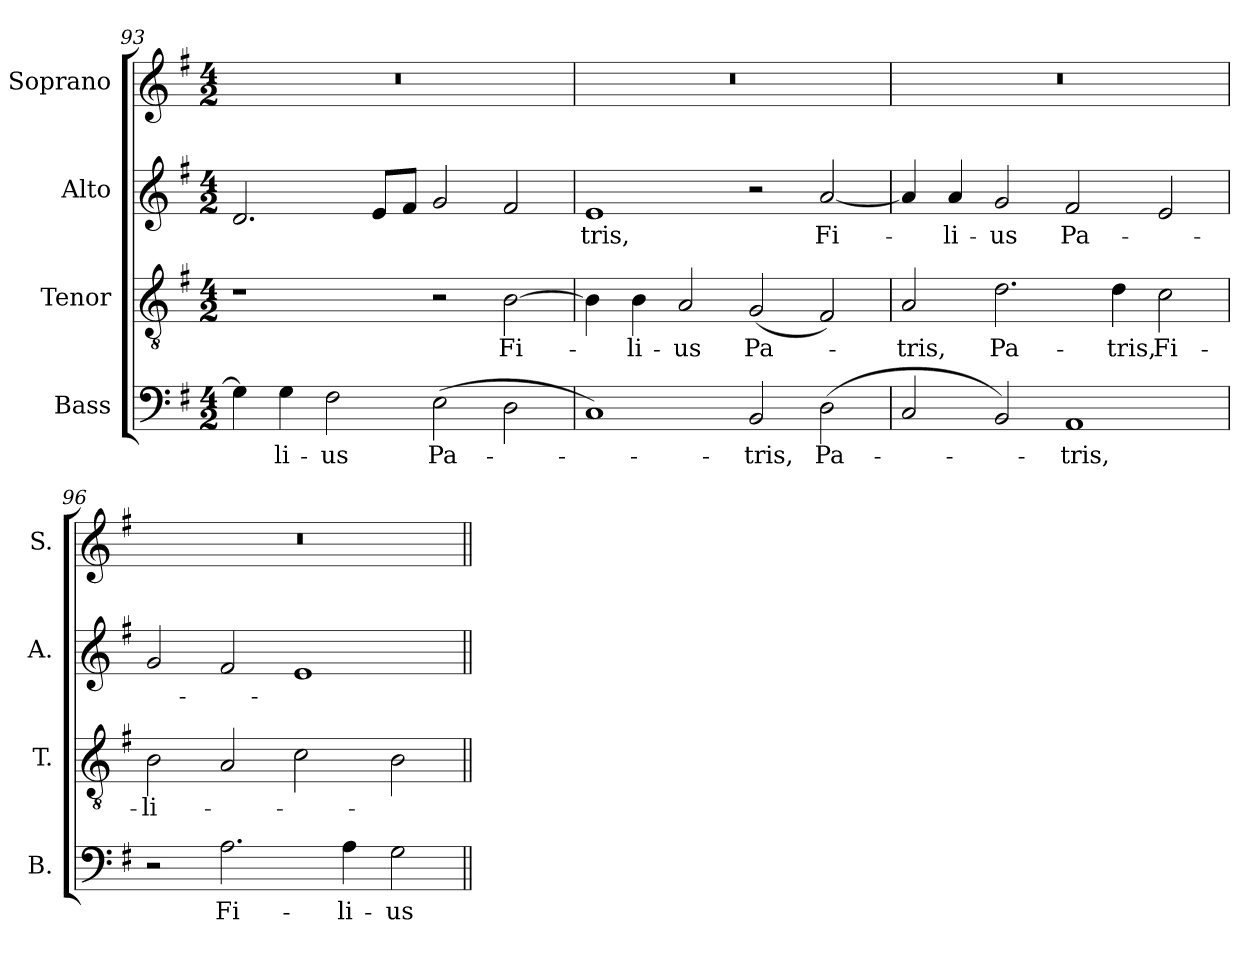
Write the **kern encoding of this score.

**kern	**text	**kern	**text	**kern	**text	**kern
*part4	*part4	*part3	*part3	*part2	*part2	*part1
*staff4	*staff4	*staff3	*staff3	*staff2	*staff2	*staff1
*I"Bass	*	*I"Tenor	*	*I"Alto	*	*I"Soprano
*I'B.	*	*I'T.	*	*I'A.	*	*I'S.
!!LO:LB:g=z
*clefF4	*	*clefGv2	*	*clefG2	*	*clefG2
*	*	*ITrd7c12	*	*	*	*
*k[f#]	*	*k[f#]	*	*k[f#]	*	*k[f#]
*G:	*	*G:	*	*G:	*	*G:
*M4/2	*	*M4/2	*	*M4/2	*	*M4/2
=93	=93	=93	=93	=93	=93	=93
!	!	!	!	!	!	!LO:N:vis=1
4Gi\]	.	1r	.	2.di/	.	0r
!	!LO:LY:b:color=#000000	!	!	!	!	!
4Gi\	-li-	.	.	.	.	.
!	!LO:LY:b:color=#000000	!	!	!	!	!
2F#i\	-us	.	.	.	.	.
.	.	.	.	8ei/L	.	.
.	.	.	.	8f#i/J	.	.
!	!LO:LY:b:color=#000000	!	!	!	!	!
(2Ei\	Pa-	2r	.	2gi/	.	.
!	!	!	!LO:LY:b:color=#000000	!	!	!
2Di\	.	[2BBi\	Fi-	2f#i/	.	.
=94	=94	=94	=94	=94	=94	=94
!	!	!	!	!	!LO:LY:b:color=#000000	!LO:N:vis=1
1Ci)	.	4BBi\]	.	1ei	-tris,	0r
!	!	!	!LO:LY:b:color=#000000	!	!	!
.	.	4BBi\	-li-	.	.	.
!	!	!	!LO:LY:b:color=#000000	!	!	!
.	.	2AAi/	-us	.	.	.
!	!LO:LY:b:color=#000000	!	!	!	!	!
!	!	!	!LO:LY:b:color=#000000	!	!	!
2BBi/	-tris,	(2GGi/	Pa-	2r	.	.
!	!LO:LY:b:color=#000000	!	!	!	!	!
!	!	!	!	!	!LO:LY:b:color=#000000	!
(2Di\	Pa-	2FF#i/)	.	[2ai/	Fi-	.
=95	=95	=95	=95	=95	=95	=95
!	!	!	!LO:LY:b:color=#000000	!	!	!LO:N:vis=1
2Ci/	.	2AAi/	-tris,	4ai/]	.	0r
!	!	!	!	!	!LO:LY:b:color=#000000	!
.	.	.	.	4ai/	-li-	.
!	!	!	!LO:LY:b:color=#000000	!	!	!
!	!	!	!	!	!LO:LY:b:color=#000000	!
2BBi/)	.	2.Di\	Pa-	2gi/	-us	.
!	!LO:LY:b:color=#000000	!	!	!	!	!
!	!	!	!	!	!LO:LY:b:color=#000000	!
1AAi	-tris,	.	.	2f#i/	Pa-	.
!	!	!	!LO:LY:b:color=#000000	!	!	!
.	.	4Di\	-tris,	.	.	.
!	!	!	!LO:LY:b:color=#000000	!	!	!
.	.	2Ci\	Fi-	2ei/	.	.
=96	=96	=96	=96	=96	=96	=96
!	!	!	!LO:LY:b:color=#000000	!	!	!LO:N:vis=1
2r	.	2BBi\	-li-	2gi/	.	0r
!	!LO:LY:b:color=#000000	!	!	!	!	!
2.Ai\	Fi-	2AAi/	.	2f#i/	.	.
.	.	2Ci\	.	1ei	.	.
!	!LO:LY:b:color=#000000	!	!	!	!	!
4Ai\	-li-	.	.	.	.	.
!	!LO:LY:b:color=#000000	!	!	!	!	!
2Gi\	-us	2BBi\	.	.	.	.
=||	=||	=||	=||	=||	=||	=||
*-	*-	*-	*-	*-	*-	*-
